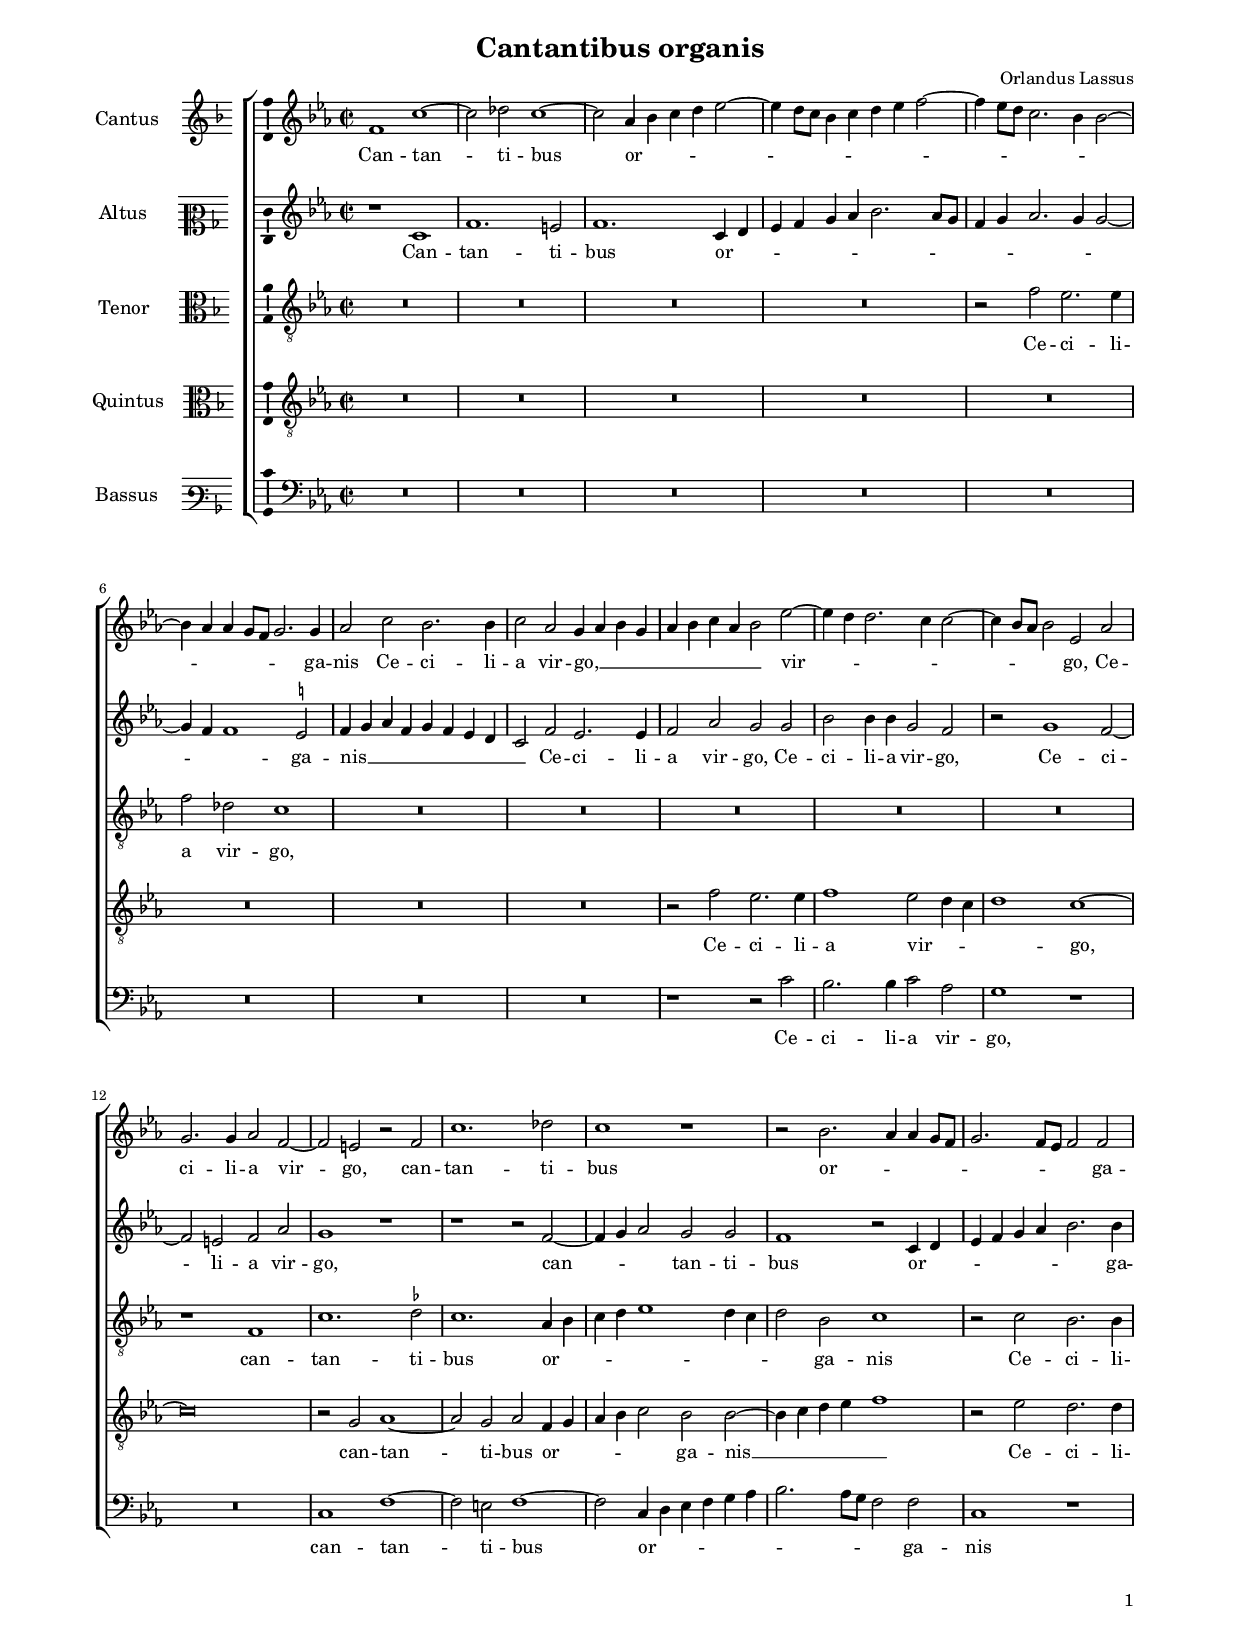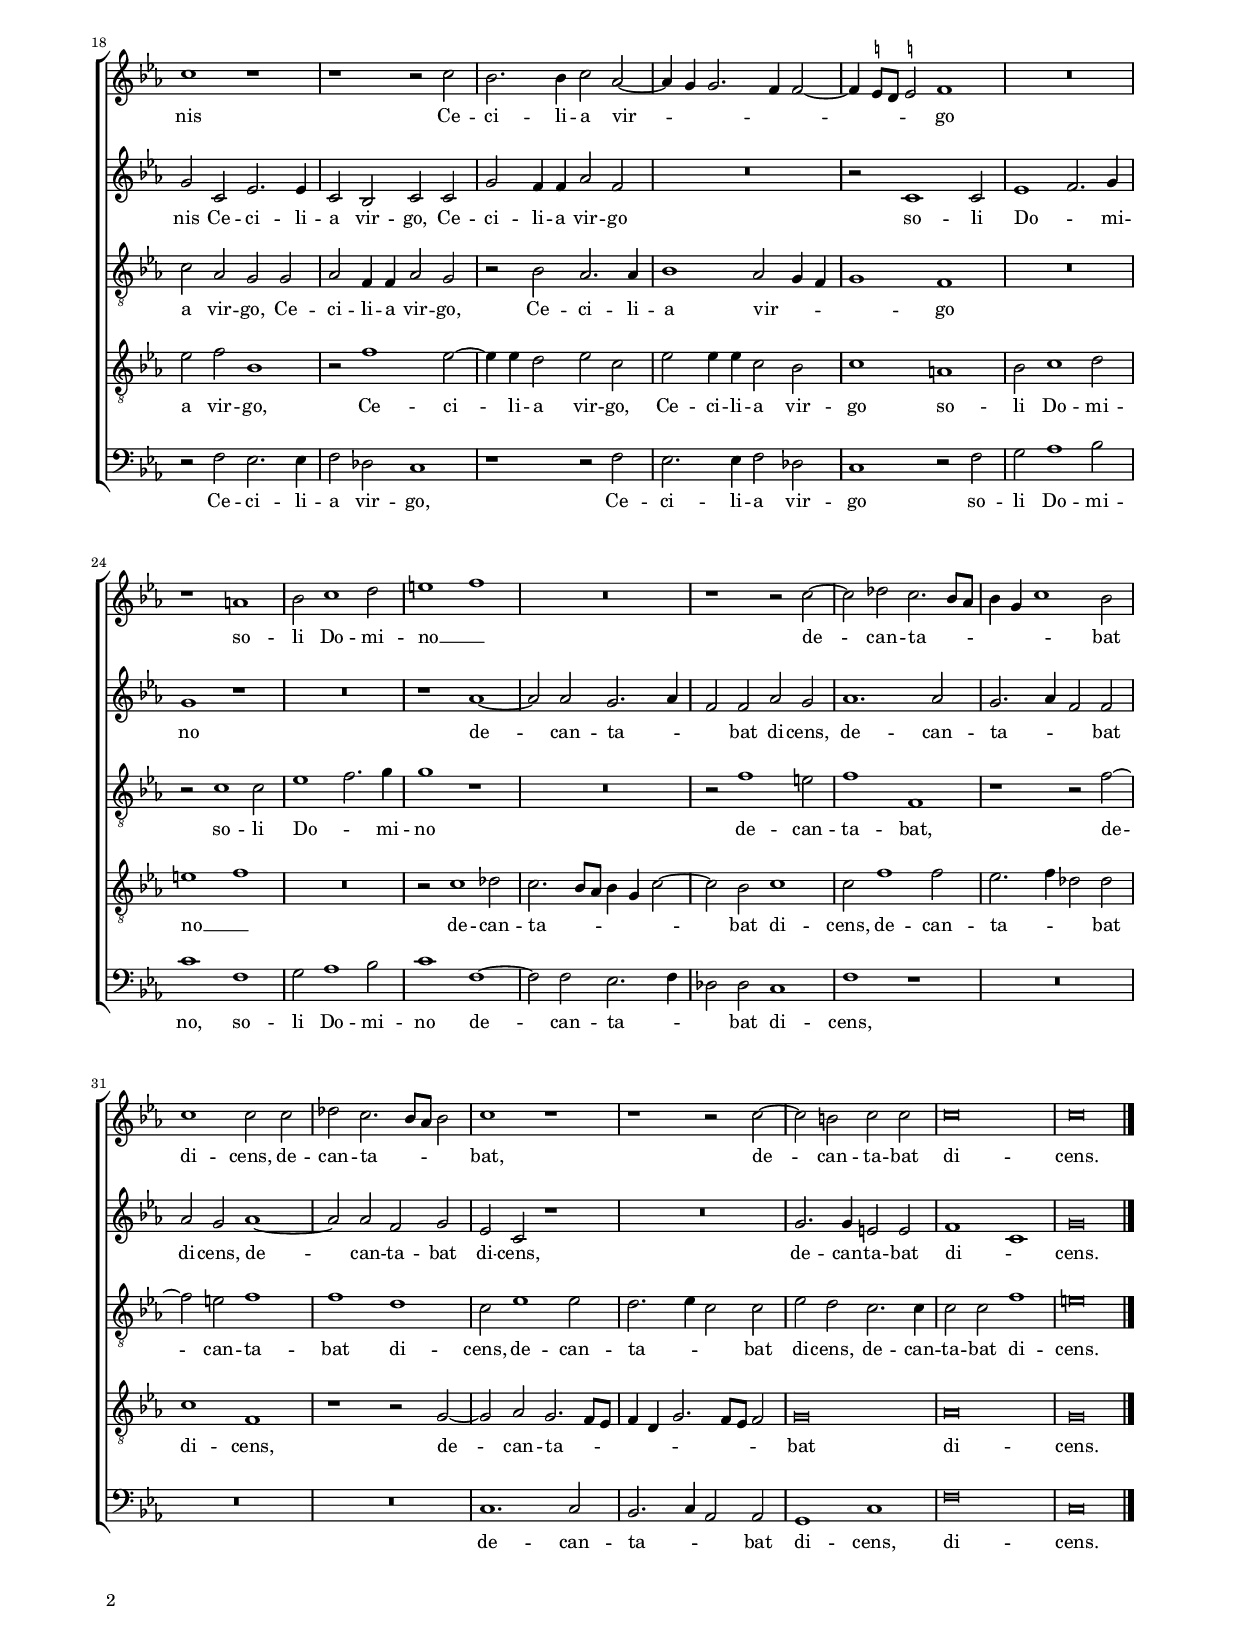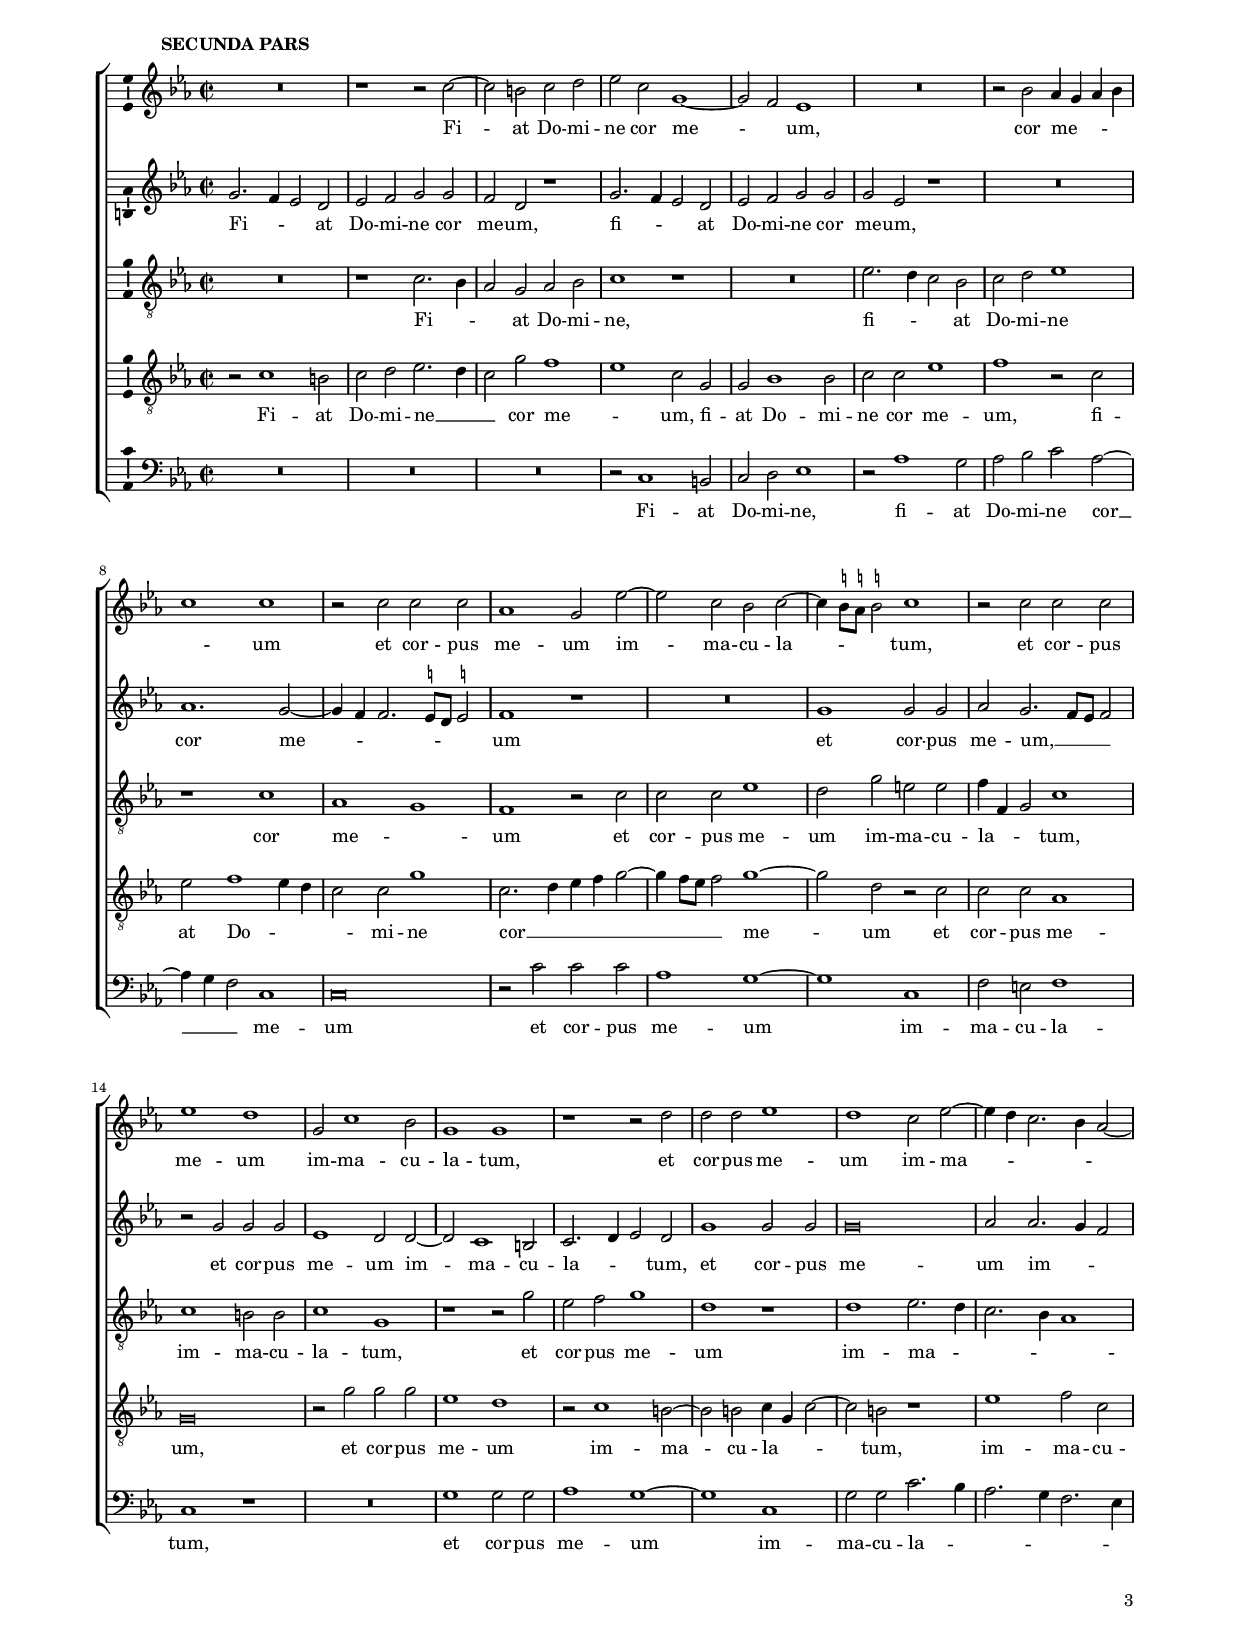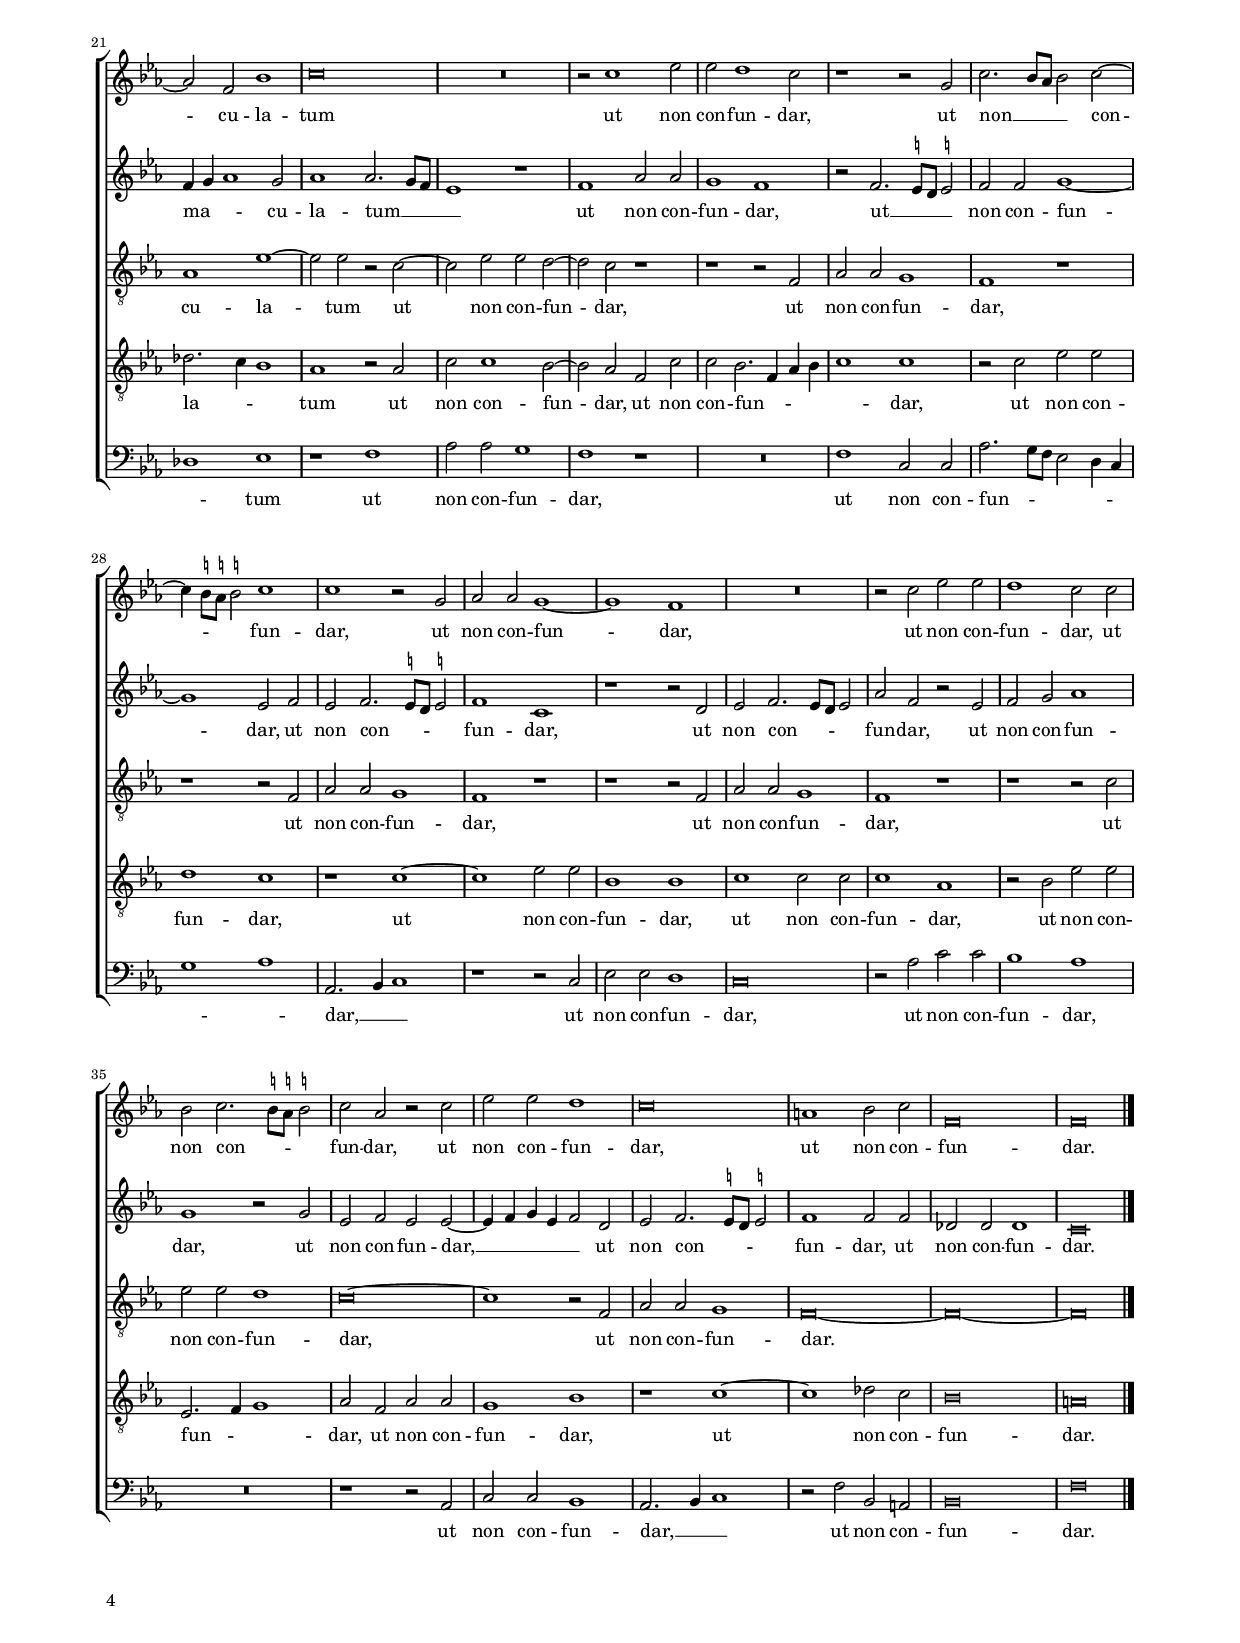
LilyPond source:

\header
{
  title="Cantantibus organis"
  composer="Orlandus Lassus"
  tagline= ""
}

\version "2.22.1"
\include "deutsch.ly"
#(set-global-staff-size 15)
% #(set-default-paper-size "letter")
#(ly:set-option 'point-and-click #f)

	
	ficta = { \once \set suggestAccidentals = ##t }
	
	forget = #(define-music-function (music) (ly:music?) #{
		\accidentalStyle forget
		$music
		\accidentalStyle default
		#})
	
	m = \melisma
	me = \melismaEnd


\paper
	{
    top-margin = 1.8 \cm
	bottom-margin = 1.2 \cm
	left-margin = 1.8 \cm
	right-margin = 1.8 \cm
	ragged-bottom = ##f
	ragged-last-bottom = ##t
	print-page-number = ##f
	score-system-spacing = #'((basic-distance . 16) (minimum-distance . 14) (padding . 5) (strechability . 150))
	system-system-spacing = #'((basic-distance . 16) (minimum-distance . 14) (padding . 5) (strechability . 150))
    oddFooterMarkup=\markup   \fill-line { "" \fromproperty #'page:page-number-string }
    evenFooterMarkup=\markup  \fill-line { \fromproperty #'page:page-number-string "" }
    last-bottom-spacing = #'((basic-distance . 12) (minimum-distance . 7) (padding . 4))
%	systems-per-page = 3
%   page-count = 4
%	min-systems-per-page = 3
	}

global = {
	\key f \major
	\time 2/2 \set Score.measureLength = #(ly:make-moment 2/1)
    \set Score.tempoHideNote = ##t
    \tempo 2 = 90
    \skip 1*2*37 \bar "|."
	}
	

incipitcantus = \markup { \score {
	{
	\set Staff.instrumentName = \markup { \fontsize #1 "Cantus" }
	\key f \major
	\clef violin
	s4 \bar ""
	}
	\layout  {
	raggedright = ##t
	indent = 1.8 \cm
	line-width = 2.5 \cm
	\context { \Staff \remove Time_signature_engraver }
	\override Staff.Clef.Y-extent = #'(0 . 0)
	}} \hspace #1 }
      
      
incipitaltus = \markup { \score {
	{
	\set Staff.instrumentName = \markup { \fontsize #1 "Altus" }
	\key f \major
	\clef mezzosoprano
	s4 \bar ""
	}
	\layout  {
	raggedright = ##t
	indent = 1.8 \cm
	line-width = 2.5 \cm
	\context { \Staff \remove Time_signature_engraver }
	\override Staff.Clef.Y-extent = #'(0 . 0)
	}} \hspace #1 }


incipittenor = \markup { \score {
	{
	\set Staff.instrumentName = \markup { \fontsize #1 "Tenor" }
	\key f \major
	\clef alto
	s4 \bar ""
	}
	\layout  {
	raggedright = ##t
	indent = 1.8 \cm
	line-width = 2.5 \cm
	\context { \Staff \remove Time_signature_engraver }
	\override Staff.Clef.Y-extent = #'(0 . 0)
	}} \hspace #1 }
      
      
incipitquintus = \markup { \score {
	{
	\set Staff.instrumentName = \markup { \fontsize #1 "Quintus" }
	\key f \major
	\clef alto
	s4 \bar ""
	}
	\layout  {
	raggedright = ##t
	indent = 1.8 \cm
	line-width = 2.5 \cm
	\context { \Staff \remove Time_signature_engraver }
	\override Staff.Clef.Y-extent = #'(0 . 0)
	}} \hspace #1 }
      
      
incipitbassus = \markup { \score {
	{
	\set Staff.instrumentName = \markup { \fontsize #1 "Bassus" }
	\key f \major
	\clef varbaritone
	s4 \bar ""
	}
	\layout  {
	raggedright = ##t
	indent = 1.8 \cm
	line-width = 2.5 \cm
	\context { \Staff \remove Time_signature_engraver }
	\override Staff.Clef.Y-extent = #'(0 . 0)
	}} \hspace #1 }


cantus =  \relative c''
	{
	g1 d'~
	d2 es d1~
	d2 b4 c d e f2~
	f4 e8 d c4 d e f g2~
%5
	g4 f8 e d2. c4 c2~ |
	c4 b b a8 g a2. a4
	b2 d c2. c4
	d2 b a4 b c a
	b4 c d b c2 f~
%10
	f4 e e2. d4 d2~ |
	d4 c8 b c2 f, b
	a2. a4 b2 g~
	g2 fis r g
	d'1. es2
%15
	d1 r |
	r2 c2. b4 b a8 g
	a2. g8 f g2 g
	d'1 r
	r1 r2 d
%20
	c2. c4 d2 b~ |
	b4 a a2. g4 g2~
	g4 \ficta fis8 e \ficta fis!2 g1
	R\breve
	r1 h
%25
	c2 d1 e2 |
	fis1 g
	R\breve
	r1 r2 d~
	d2 es d2. c8 b
%30
	c4 a d1 c2 |
	d1 d2 d
	es2 d2. c8 b c2
	d1 r
	r1 r2 d~
%35
	d2 cis d d |
	d\breve
	d\breve |
	}


altus =  \relative c'
	{
	r1 d
	g1. fis2
	g1. d4 e
	f4 g a b c2. b8 a
%5
	g4 a b2. a4 a2~ |
	a4 g g1 \ficta fis2
	g4 a b g a g f e
	d2 g f2. f4
	g2 b a a
%10
	c2 c4 c a2 g |
	r2 a1 g2~
	g2 fis g b
	a1 r
	r1 r2 g~
%15
	g4 a b2 a a |
	g1 r2 d4 e
	f4 g a b c2. c4
	a2 d, f2. f4
	d2 c d d
%20
	a'2 g4 g b2 g |
	R\breve
	r2 d1 d2
	f1 g2. a4
	a1 r
%25
	R\breve |
	r1 b~
	b2 b a2. b4
	g2 g b a
	b1. b2
%30
	a2. b4 g2 g |
	b2 a b1~
	b2 b g a
	f2 d r1
	R\breve
%35
        a'2. a4 fis2 fis |
	g1 d
	a'\breve |
	}


tenor =  \relative c'
	{
	R\breve
	R\breve
	R\breve
	R\breve
%5
	r2 g' f2. f4 |
	g2 es d1
	R\breve
	R\breve
	R\breve
%10
	R\breve |
	R\breve
	r1 g,
	d'1. \ficta es2
	d1. b4 c
%15
	d4 e f1 e4 d |
	e2 c d1
	r2 d c2. c4
	d2 b a a
	b2 g4 g b2 a
%20
	r2 c b2. b4 |
	c1 b2 a4 g
	a1 g
	R\breve
	r2 d'1 d2
%25
	f1 g2. a4 |
	a1 r
	R\breve
	r2 g1 fis2
	g1 g,
%30
	r1 r2 g'~ |
	g2 fis g1
	g1 e
	d2 f1 f2
	e2. f4 d2 d
%35
	f2 e d2. d4 |
	d2 d g1
	fis\breve |
	}


quintus  =  \relative c'
	{
	R\breve
	R\breve
	R\breve
	R\breve
%5
	R\breve |
	R\breve
	R\breve
	R\breve
	r2 g' f2. f4
%10
	g1 f2 e4 d |
	e1 d~
	d\breve
	r2 a b1~
	b2 a b g4 a
%15
	b4 c d2 c c~ |
	c4 d e f g1
	r2 f e2. e4
	f2 g c,1
	r2 g'1 f2~
%20
	f4 f e2 f d |
	f2 f4 f d2 c
	d1 h
	c2 d1 e2
	fis1 g
%25
	R\breve |
	r2 d1 es2
	d2. c8 b c4 a d2~
	d2 c d1
	d2 g1 g2
%30
	f2. g4 es2 es |
	d1 g,
	r1 r2 a~
	a2 b a2. g8 f
	g4 e a2. g8 f g2
%35
	a\breve |
	b\breve
	a\breve |
	}


bassus  =  \relative c
	{
	R\breve
	R\breve
	R\breve
	R\breve
%5
	R\breve |
	R\breve
	R\breve
	R\breve
	r1 r2 d'
%10
	c2. c4 d2 b |
	a1 r
	R\breve
	d,1 g~
	g2 fis g1~
%15
	g2 d4 e f g a b |
	c2. b8 a g2 g
	d1 r
	r2 g f2. f4
	g2 es d1
%20
	r1 r2 g |
	f2. f4 g2 es
	d1 r2 g
	a2 b1 c2
	d1 g,
%25
	a2 b1 c2 |
	d1 g,~
	g2 g f2. g4
	es2 es d1
	g1 r
%30
	R\breve |
	R\breve
	R\breve
	d1. d2
	c2. d4 b2 b
%35
	a1 d |
	g\breve
	d\breve |
	}


lyricscantus = \lyricmode {
	Can -- tan -- ti -- bus or -- _ _ _ _ _ _ _ _ _ _ _ _ _ _ _ _ _ _ _ _ _ ga -- nis
        Ce -- ci -- li -- a vir -- go, __ _ _ _ _ _ _ _ _
        vir -- _ _ _ _ _ _ _ go,
        Ce -- ci -- li -- a vir -- go,
        can -- tan -- ti -- bus or -- _ _ _ _ _ _ _ _ ga -- nis
        Ce -- ci -- li -- a vir -- _ _ _ _ _ _ _ go
        so -- li Do -- mi -- no __ _
        de -- can -- ta -- _ _ _ _ _ bat di -- cens,
        de -- can -- ta -- _ _ _ bat,
        de -- can -- ta -- bat di -- cens.
	}


lyricsaltus = \lyricmode {
	Can -- tan -- ti -- bus or -- _ _ _ _ _ _ _ _ _ _ _ _ _ _ _ ga -- nis __ _ _ _ _ _ _ _ _ 
        Ce -- ci -- li -- a vir -- go,
        Ce -- ci -- li -- a vir -- go,
        Ce -- ci -- li -- a vir -- go,
        can -- _ _ tan -- ti -- bus or -- _ _ _ _ _ _ ga -- nis
        Ce -- ci -- li -- a vir -- go,
        Ce -- ci -- li -- a vir -- go
        so -- li Do -- _ mi -- no
        de -- can -- ta -- _ _ bat di -- cens,
        de -- can -- ta -- _ _ bat di -- cens,
        de -- can -- ta -- bat di -- cens,
        de -- can -- ta -- bat di -- _ cens.
	}


lyricstenor = \lyricmode {
	Ce -- ci -- li -- a vir -- go,
        can -- tan -- ti -- bus or -- _ _ _ _ _ _ _ ga -- nis
        Ce -- ci -- li -- a vir -- go,
        Ce -- ci -- li -- a vir -- go,
        Ce -- ci -- li -- a vir -- _ _ _ go
        so -- li Do -- _ mi -- no
        de -- can -- ta -- bat,
        de -- can -- ta -- bat di -- cens,
        de -- can -- ta -- _ _ bat di -- cens,
        de -- can -- ta -- bat di -- cens.
	}


lyricsquintus = \lyricmode {
        Ce -- ci -- li -- a vir -- _ _ _ go,
        can -- tan -- ti -- bus or -- _ _ _ _ ga -- nis __ _ _ _ _
        Ce -- ci -- li -- a vir -- go,
        Ce -- ci -- li -- a vir -- go,
        Ce -- ci -- li -- a vir -- go
        so -- li Do -- mi -- no __ _
        de -- can -- ta -- _ _ _ _ _ bat di -- cens,
        de -- can -- ta -- _ _ bat di -- cens,
        de -- can -- ta -- _ _ _ _ _ _ _ _ bat di -- cens.
	}


lyricsbassus = \lyricmode {
        Ce -- ci -- li -- a vir -- go,
        can -- tan -- ti -- bus or -- _ _ _ _ _ _ _ _ _ ga -- nis
        Ce -- ci -- li -- a vir -- go,
        Ce -- ci -- li -- a vir -- go
        so -- li Do -- mi -- no,
        so -- li Do -- mi -- no
        de -- can -- ta -- _ _ bat di -- cens,
        de -- can -- ta -- _ _ bat di -- cens,
        di -- cens.
	}


\score
{  
	\transpose f es {
	\new ChoirStaff \with { \override StaffGrouper.staff-staff-spacing.basic-distance = #12 }
	<<

	\new Staff << \global
	\new Voice="v1" {
		\set Staff.instrumentName=\incipitcantus
		\set Staff.midiInstrument = "reed organ"
		\clef violin
		\cantus }
	\new Lyrics \lyricsto "v1" {\lyricscantus }
	>>


	\new Staff << \global
	\new Voice="v2" {
		\set Staff.instrumentName=\incipitaltus
		\set Staff.midiInstrument = "reed organ"
        \clef violin % "G_8"
		\altus}
	\new Lyrics \lyricsto "v2" {\lyricsaltus }
	>>


	\new Staff << \global
	\new Voice="v3" {
		\set Staff.instrumentName=\incipittenor
		\set Staff.midiInstrument = "reed organ"
		\clef "G_8"
		\tenor }
	\new Lyrics \lyricsto "v3" {\lyricstenor }
	>>


	\new Staff << \global
	\new Voice="v5" {
		\set Staff.instrumentName=\incipitquintus
		\set Staff.midiInstrument = "reed organ"
		\clef "G_8"
		\quintus}
	\new Lyrics \lyricsto "v5" {\lyricsquintus }
	>>


	\new Staff << \global
	\new Voice="v4" {
		\set Staff.instrumentName=\incipitbassus
		\set Staff.midiInstrument = "reed organ"
		\clef bass
		\bassus }
	\new Lyrics \lyricsto "v4" {\lyricsbassus}
	>>

	>>
	} % transpose

	\layout
	{
	indent = 2.5 \cm
	\context { \Staff \override TimeSignature.break-visibility = #end-of-line-invisible }
%	\context { \Lyrics \override VerticalAxisGroup.nonstaff-relatedstaff-spacing.padding = #1.4 }
%	\context { \Lyrics \override LyricText.font-size = #1 }
	\context { \Staff \consists "Ambitus_engraver" }
	\context { \Score \override BarNumber.padding = #2 }
	\context { \Voice \override NoteHead.style = #'baroque }
	}


\midi
	{
	}

}

%%%%%%%%%%%%%%%%%%%%  SECUNDA PARS %%%%%%%%%%%%%%%%%%%%


global = {
	\key f \major
	\time 2/2 \set Score.measureLength = #(ly:make-moment 2/1)
    \set Score.tempoHideNote = ##t
    \tempo 2 = 90
    \skip 1*2*41 \bar "|."
	}


cantus =  \relative c''
	{
	R\breve
	r1 r2 d~
	d2 cis d e
	f2 d a1~
%5
	a2 g f1 |
	R\breve
	r2 c' b4 a b c
	d1 d
	r2 d d d
%10
	b1 a2 f'~ |
	f2 d c d~
	d4 \stemDown \ficta cis8 \ficta h \stemNeutral \ficta cis!2 d1
	r2 d d d
	f1 e
%15
	a,2 d1 c2 |
	a1 a
	r1 r2 e'
	e2 e f1
	e1 d2 f~
%20
	f4 e d2. c4 b2~ |
	b2 g c1
	d\breve
	R\breve
	r2 d1 f2
%25
	f2 e1 d2 |
	r1 r2 a
	d2. c8 b c2 d~
	d4 \stemDown \ficta cis8 \ficta h \stemNeutral \ficta cis!2 d1
	d1 r2 a
%30
	b2 b a1~ |
	a1 g
	R\breve
	r2 d' f f
	e1 d2 d
%35
	c2 d2. \stemDown \ficta cis8 \ficta h \stemNeutral \ficta cis!2 |
	d2 b r d
	f2 f e1
	d\breve
	h1 c2 d
%40
	g,\breve |
	g\breve |
	}


altus =  \relative c'
	{
	a'2. g4 f2 e
	f2 g a a
	g2 e r1
	a2. g4 f2 e
%5
	f2 g a a |
	a2 f r1
	R\breve
	b1. a2~
	a4 g g2. \ficta fis8 e \ficta fis!2
%10
	g1 r |
	R\breve
	a1 a2 a
	b2 a2. g8 f g2
	r2 a a a
%15
	f1 e2 e~ |
	e2 d1 cis2
	d2. e4 f2 e
	a1 a2 a
	a\breve
%20
	b2 b2. a4 g2 |
	g4 a b1 a2
	b1 b2. a8 g
	f1 r
	g1 b2 b
%25
	a1 g |
	r2 g2. \ficta fis8 e \ficta fis!2
	g2 g a1~
	a1 f2 g
	f2 g2. \ficta fis8 e \ficta fis!2
%30
	g1 d |
	r1 r2 e
	f2 g2. f8 e f2
	b2 g r f
	g2 a b1
%35
	a1 r2 a |
	f2 g f f~
	f4 g a f g2 e
	f2 g2. \ficta fis8 e \ficta fis!2
	g1 g2 g
%40
	es2 es es1 |
	d\breve |
	}


tenor =  \relative c'
	{
	R\breve
	r1 d2. c4
	b2 a b c
	d1 r
%5
	R\breve |
	f2. e4 d2 c
	d2 e f1
	r1 d
	b1 a
%10
	g1 r2 d' |
	d2 d f1
	e2 a fis fis
	g4 g, a2 d1
	d1 cis2 cis
%15
	d1 a |
	r1 r2 a'
	f2 g a1
	e1 r
	e1 f2. e4
%20
	d2. c4 b1 |
	b1 f'~
	f2 f r d~
	d2 f f e~
	e2 d r1
%25
	r1 r2 g, |
	b2 b a1
	g1 r
	r1 r2 g
	b2 b a1
%30
	g1 r |
	r1 r2 g
	b2 b a1
	g1 r
	r1 r2 d'
%35
	f2 f e1 |
	d\breve~
	d1 r2 g,
	b2 b a1
	g\breve~
%40
	g\breve~
	g\breve |
	}


quintus  =  \relative c'
	{
	r2 d1 cis2
	d2 e f2. e4
	d2 a' g1
	f1 d2 a
%5
	a2 c1 c2 |
	d2 d f1
	g1 r2 d
	f2 g1 f4 e
	d2 d a'1
%10
	d,2. e4 f g a2~ |
	a4 g8 f g2 a1~
	a2 e r d
	d2 d b1
	a\breve
%15
	r2 a' a a |
	f1 e
	r2 d1 cis2~
	cis2 cis d4 a d2~
	d2 cis r1
%20
	f1 g2 d |
	es2. d4 c1
	b1 r2 b
	d2 d1 c2~
	c2 b g d'
%25
	d2 c2. g4 b c |
	d1 d
	r2 d f f
	e1 d
	r1 d~
%30
	d1 f2 f |
	c1 c
	d1 d2 d
	d1 b
	r2 c f f
%35
	f,2. g4 a1 |
	b2 g b b
	a1 c
	r1 d~
	d1 es2 d
%40
	c\breve |
	h\breve |
	}


bassus  =  \relative c
	{
	R\breve
	R\breve
	R\breve
	r2 d1 cis2
%5
	d2 e f1 |
	r2 b1 a2
	b2 c d b~
	b4 a g2 d1
	d\breve
%10
	r2 d' d d |
	b1 a~
	a1 d,
	g2 fis g1
	d1 r
%15
	R\breve |
	a'1 a2 a 
	b1 a~
	a1 d,
	a'2 a d2. c4
%20
	b2. a4 g2. f4 |
	es1 f
	r1 g
	b2 b a1
	g1 r
%25
	R\breve |
	g1 d2 d
	b'2. a8 g f2 e4 d
	a'1 b
	b,2. c4 d1
%30
	r1 r2 d |
	f2 f e1
	d\breve
	r2 b' d d
	c1 b
%35
	R\breve |
	r1 r2 b,
	d2 d c1
	b2. c4 d1
	r2 g c, h
%40
	c\breve |
	g'\breve |
	}


lyricscantus = \lyricmode {
	Fi -- at Do -- mi -- ne cor me -- _ um,
        cor me -- _ _ _ _ um
        et cor -- pus me -- um
        im -- ma -- cu -- la -- _ _ _ tum,
        et cor -- pus me -- um im -- ma -- cu -- la -- tum,
        et cor -- pus me -- um im -- ma -- _ _ _ _ cu -- la -- tum
        ut non con -- fun -- dar,
        ut non __ _ _ _ con -- _ _ _ fun -- dar,
        ut non con -- fun -- dar,
        ut non con -- fun -- dar,
        ut non con -- _ _ _ fun -- dar,
        ut non con -- fun -- dar,
        ut non con -- fun -- dar.
	}


lyricsaltus = \lyricmode {
	Fi -- _ _ at Do -- mi -- ne cor me -- um,
        fi -- _ _ at Do -- mi -- ne cor me -- um,
        cor me -- _ _ _ _ _ um
        et cor -- pus me -- um, __ _ _ _
        et cor -- pus me -- um
        im -- ma -- cu -- la -- _ _ tum,
        et cor -- pus me -- um im -- _ _ ma -- _ _ cu -- la -- tum __ _ _ _
        ut non con -- fun -- dar,
        ut __ _ _ _ non con -- fun -- dar,
        ut non con -- _ _ _ fun -- dar,
        ut non con -- _ _ _ fun -- dar,
        ut non con -- fun -- dar,
        ut non con -- fun -- dar, __ _ _ _ _
        ut non con -- _ _ _ fun -- dar,
        ut non con -- fun -- dar.
	}


lyricstenor = \lyricmode {
	Fi -- _ _ at Do -- mi -- ne,
        fi -- _ _ at Do -- mi -- ne cor me -- _ um
        et cor -- pus me -- um
        im -- ma -- cu -- la -- _ _ tum,
        im -- ma -- cu -- la -- tum,
        et cor -- pus me -- um im -- ma -- _ _ _ _ cu -- la -- tum
        ut non con -- fun -- dar,
        ut non con -- fun -- dar,
        ut non con -- fun -- dar,
        ut non con -- fun -- dar,
        ut non con -- fun -- dar,
        ut non con -- fun -- dar.
	}


lyricsquintus = \lyricmode {
	Fi -- at Do -- mi -- ne __ _ _ cor me -- _ um,
        fi -- at Do -- mi -- ne cor me -- um,
        fi -- at Do -- _ _ _ mi -- ne cor __ _ _ _ _ _ _ _ me -- um
        et cor -- pus me -- um,
        et cor -- pus me -- um
        im -- ma -- cu -- la -- _ _ tum,
        im -- ma -- cu -- la -- _ _ tum
        ut non con -- fun -- dar,
        ut non con -- fun -- _ _ _ _ dar,
        ut non con -- fun -- dar,
        ut non con -- fun -- dar,
        ut non con -- fun -- dar,
        ut non con -- fun -- _ _ dar,
        ut non con -- fun -- dar,
        ut non con -- fun -- dar.
	}


lyricsbassus = \lyricmode {
	Fi -- at Do -- mi -- ne,
        fi -- at Do -- mi -- ne cor __ _ _ me -- um
        et cor -- pus me -- um
        im -- ma -- cu -- la -- tum,
        et cor -- pus me -- um im -- ma -- cu -- la -- _ _ _ _ _ _ tum
        ut non con -- fun -- dar,
        ut non con -- fun -- _ _ _ _ _ _ _ dar, __ _ _
        ut non con -- fun -- dar,
        ut non con -- fun -- dar,
        ut non con -- fun -- dar, __ _ _
        ut non con -- fun -- dar.
	}


\score
	{  
	\transpose f es {
	\new ChoirStaff \with { \override StaffGrouper.staff-staff-spacing.basic-distance = #12 }
	<<

	\new Staff <<\global
	\new Voice="v1" {
	  %\set Staff.instrumentName=Cantus
		\set Staff.midiInstrument = "reed organ"
		\clef violin
		\cantus }
	\new Lyrics \lyricsto "v1" {\lyricscantus }
	>>


	\new Staff << \global
	\new Voice="v2" {
	  %\set Staff.instrumentName=Altus
		\set Staff.midiInstrument = "reed organ"
        \clef violin % "G_8"
		\altus}
	\new Lyrics \lyricsto "v2" {\lyricsaltus }
	>>


	\new Staff <<\global
	\new Voice="v3" {
	  %\set Staff.instrumentName=Tenor
		\set Staff.midiInstrument = "reed organ"
		\clef "G_8"
		\tenor }
	\new Lyrics \lyricsto "v3" {\lyricstenor }
	>>


	\new Staff << \global
	\new Voice="v5" {
	  %\set Staff.instrumentName=Quintus
		\set Staff.midiInstrument = "reed organ"
		\clef "G_8"
		\quintus}
	\new Lyrics \lyricsto "v5" {\lyricsquintus }
	>>


	\new Staff <<\global
	\new Voice="v4" {
	  %\set Staff.instrumentName=Bassus
		\set Staff.midiInstrument = "reed organ"
		\clef bass
		\bassus }
	\new Lyrics \lyricsto "v4" {\lyricsbassus}
	>>
	
	>>
	} % transpose

	\layout
	{
	indent = 0 \cm
	\context { \Staff \override TimeSignature.break-visibility = #end-of-line-invisible }
%	\context { \Lyrics \override VerticalAxisGroup.nonstaff-relatedstaff-spacing.padding = #1.4 }
%	\context { \Lyrics \override LyricText.font-size = #1 }
	\context { \Staff \consists "Ambitus_engraver" }
	\context { \Score \override BarNumber.padding = #2 }
	\context { \Voice \override NoteHead.style = #'baroque }
	}

    \header { piece = \markup { \raise #2 \hspace # 7 \bold "SECUNDA PARS"} }

\midi
	{
	}
	
}

% EOF
